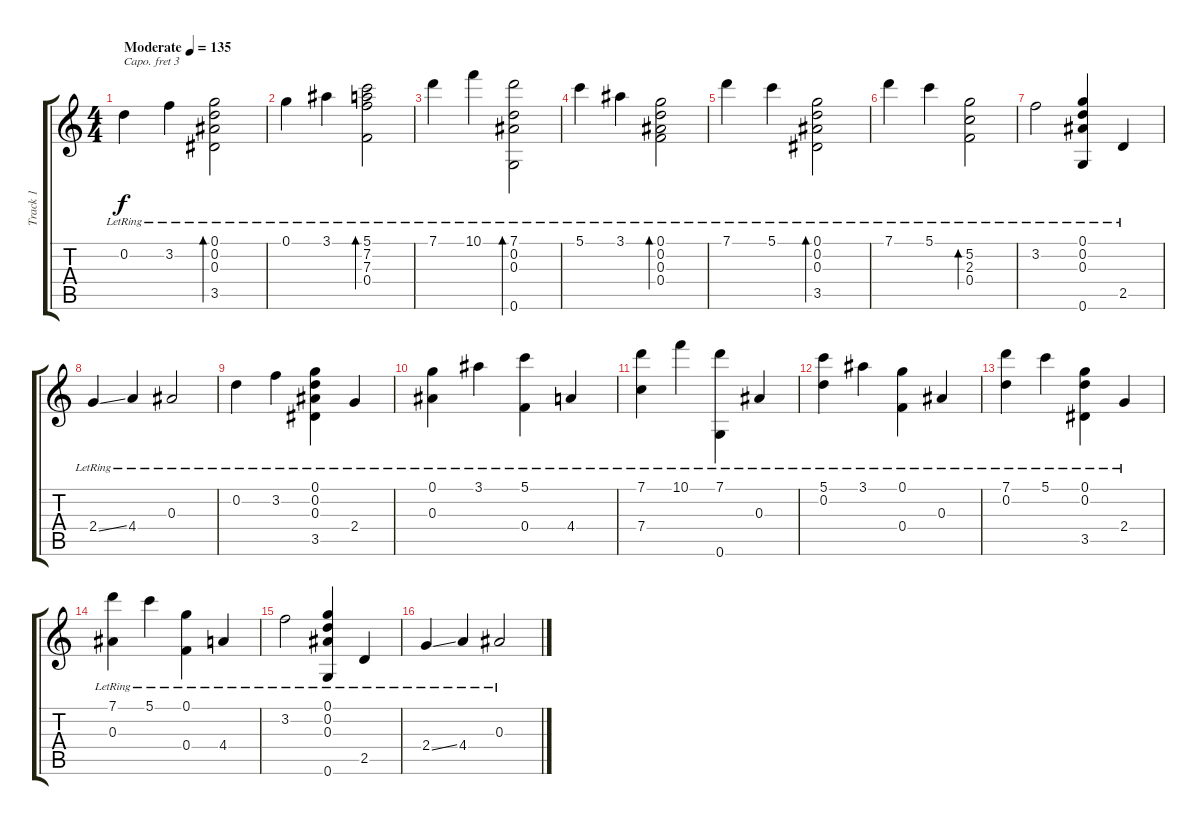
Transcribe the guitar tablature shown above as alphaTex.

\track ("Track 1" "Track 1") {instrument acousticguitarnylon}
\staff {score tabs}
\capo 3
\tuning (E4 B3 G3 D3 A2 E2) {hide}
\ts (4 4)
\tempo (135 "Moderate")
\clef g2
\ks c
0.2{lr}.4{dy f instrument acousticguitarnylon} 3.2{lr}.4 (0.1{lr} 0.2{lr} 0.3{lr} 3.5{lr}).2{bd 240} |
0.1{lr}.4 3.1{lr}.4 (5.1{lr} 7.2{lr} 7.3{lr} 0.4{lr}).2{bd 240} |
7.1{lr}.4 10.1{lr}.4 (7.1{lr} 0.2{lr} 0.3{lr} 0.6{lr}).2{bd 240} |
5.1{lr}.4 3.1{lr}.4 (0.1{lr} 0.2{lr} 0.3{lr} 0.4{lr}).2{bd 240} |
7.1{lr}.4 5.1{lr}.4 (0.1{lr} 0.2{lr} 0.3{lr} 3.5{lr}).2{bd 240} |
7.1{lr}.4 5.1{lr}.4 (5.2{lr} 2.3{lr} 0.4{lr}).2{bd 240} |
3.2{lr}.2 (0.1{lr} 0.2{lr} 0.3{lr} 0.6{lr}).4 2.5{lr}.4 |
2.4{ss lr}.4 4.4{lr}.4 0.3{lr}.2 |
0.2{lr}.4 3.2{lr}.4 (0.1{lr} 0.2{lr} 0.3{lr} 3.5{lr}).4 2.4{lr}.4 |
(0.1{lr} 0.3{lr}).4 3.1{lr}.4 (5.1{lr} 0.4{lr}).4 4.4{lr}.4 |
(7.1{lr} 7.4{lr}).4 10.1{lr}.4 (7.1{lr} 0.6{lr}).4 0.3{lr}.4 |
(5.1{lr} 0.2{lr}).4 3.1{lr}.4 (0.1{lr} 0.4{lr}).4 0.3{lr}.4 |
(7.1{lr} 0.2{lr}).4 5.1{lr}.4 (0.1{lr} 0.2{lr} 3.5{lr}).4 2.4{lr}.4 |
(7.1{lr} 0.3{lr}).4 5.1{lr}.4 (0.1{lr} 0.4{lr}).4 4.4{lr}.4 |
3.2{lr}.2 (0.1{lr} 0.2{lr} 0.3{lr} 0.6{lr}).4 2.5{lr}.4 |
2.4{ss lr}.4 4.4{lr}.4 0.3{lr}.2
